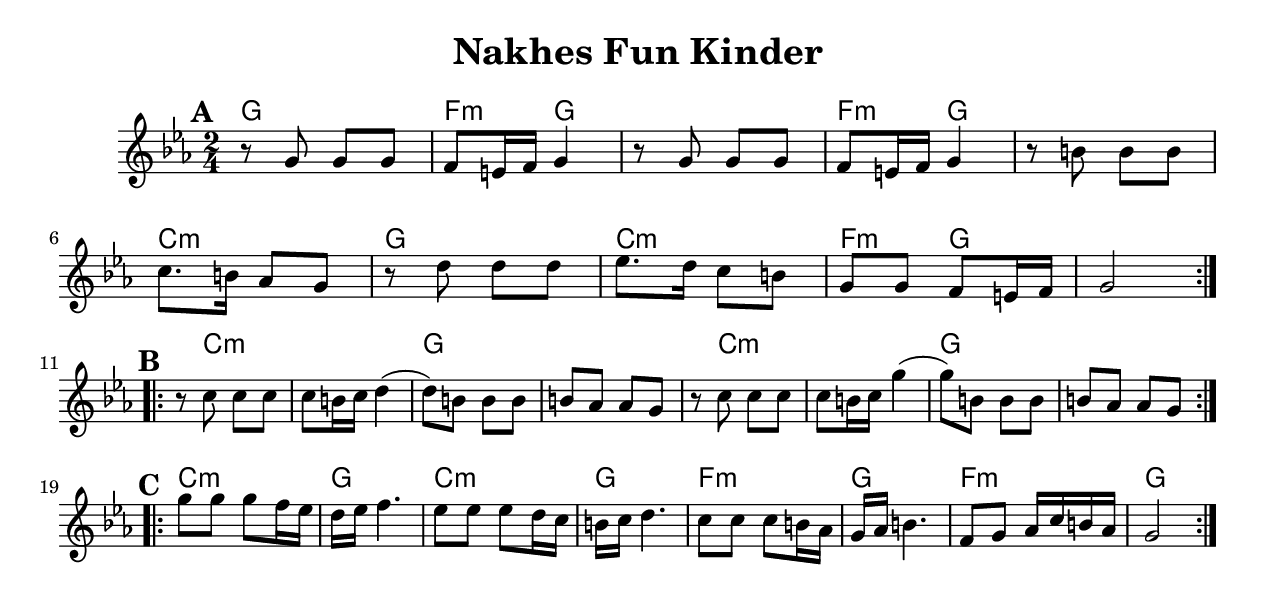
\version "2.18.0"
\language "english"
%\include "english.ly"
\paper{
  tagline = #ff
  print-all-headers = ##t
  #(set-paper-size "letter")
}
%date = #(strftime "%d-%m-%Y" (localtime (current-time)))

%\markup{ \italic{ \date }  }

%\markup{ Got something to say? }

global = {
  \clef treble
  \key g \minor
  \time 2/4
  \set Score.markFormatter = #format-mark-box-alphabet
}

%#################################### Melody ########################
melody = \relative c' {
  \global
  %\partial 16*3 a16 d f   %lead in notes

  \repeat volta 2{
    \mark \default
    r8 d8 d8  d8  | %
    c8  b16 c16  d4 | %
    r8 d8 d8  d8  | %
    c8  b16 c16  d4 | %
    r8 fs8 fs8  fs8  | %
    g8.  fs16  ef8  d8  | %
    r8 a'8 a8  a8  | %
    bf8.  a16  g8  fs8  | %
    d8  d8  c8  b16 c16
    d2

  }
  \break
  \repeat volta 2{
    \mark \default
    r8 g8 g8  g8
    g8  fs16 g16  a4 (
    a8 )  fs8  fs8  fs8
    fs8  ef8  ef8  d8
    r8 g8 g8  g8
    g8  fs16 g16  d'4 (
    d8 )  fs,8  fs8  fs8
    fs8  ef8  ef8  d
  }
  \break
  \repeat volta 2{
    \mark \default
    d'8  d8  d8  c16 bf16
    a16  bf16  c4.
    bf8  bf  bf  a16 g
    fs16  g16  a4.
    g8  g8  g8  fs16 ef16
    d16  ef16  fs4.
    c8  d8  ef16  g16 fs16 ef16
    d2
  }

}
%################################# Lyrics #####################
%\addlyrics{  }
%################################# Chords #######################
harmonies = \chordmode {
  d2
  c4:m d4
  d2
  c4:m d4
  d2
  g2:m
  d2
  g2:m
  c4:m d4
  d2
  %b
  s8 g8*3:m
  g2:m
  d2*2
  s8 g8*3:m
  g2:m
  d2*2
  %C
  g2:m
  d2
  g2:m
  d2
  c2:m
  d2
  c2:m
  d2
}

\score {
  <<
    \new ChordNames {
      \set chordChanges = ##t
      \transpose d g
      \harmonies
    }
    \new Staff
    \transpose d g
    \melody
  >>
  \header{
    title= "Nakhes Fun Kinder"
    subtitle=""
    composer= ""
    instrument =""
    arranger= ""
  }
  \layout{indent = 1.0\cm}
  \midi {
    \tempo 4 = 120

    % \midi { }
  }
}
%{
% more verses:
\markup{}
\markup {
  \fill-line {
    \hspace #0.1 % distance from left margin
    \column {
      \line { "1."
	\column {
	  ""
	}
      }
      \hspace #0.2 % vertical distance between verses
      \line { "2."
	\column {
	 ""
	}
      }
    }
    \hspace #0.1  % horiz. distance between columns
    \column {
      \line { "3."
	\column {
	  ""
	}
      }
      \hspace #0.2 % distance between verses
      \line { "4."
	\column {
	 ""
	}
      }
    }
    \hspace #0.1 % distance to right margin
  }
}

%}
